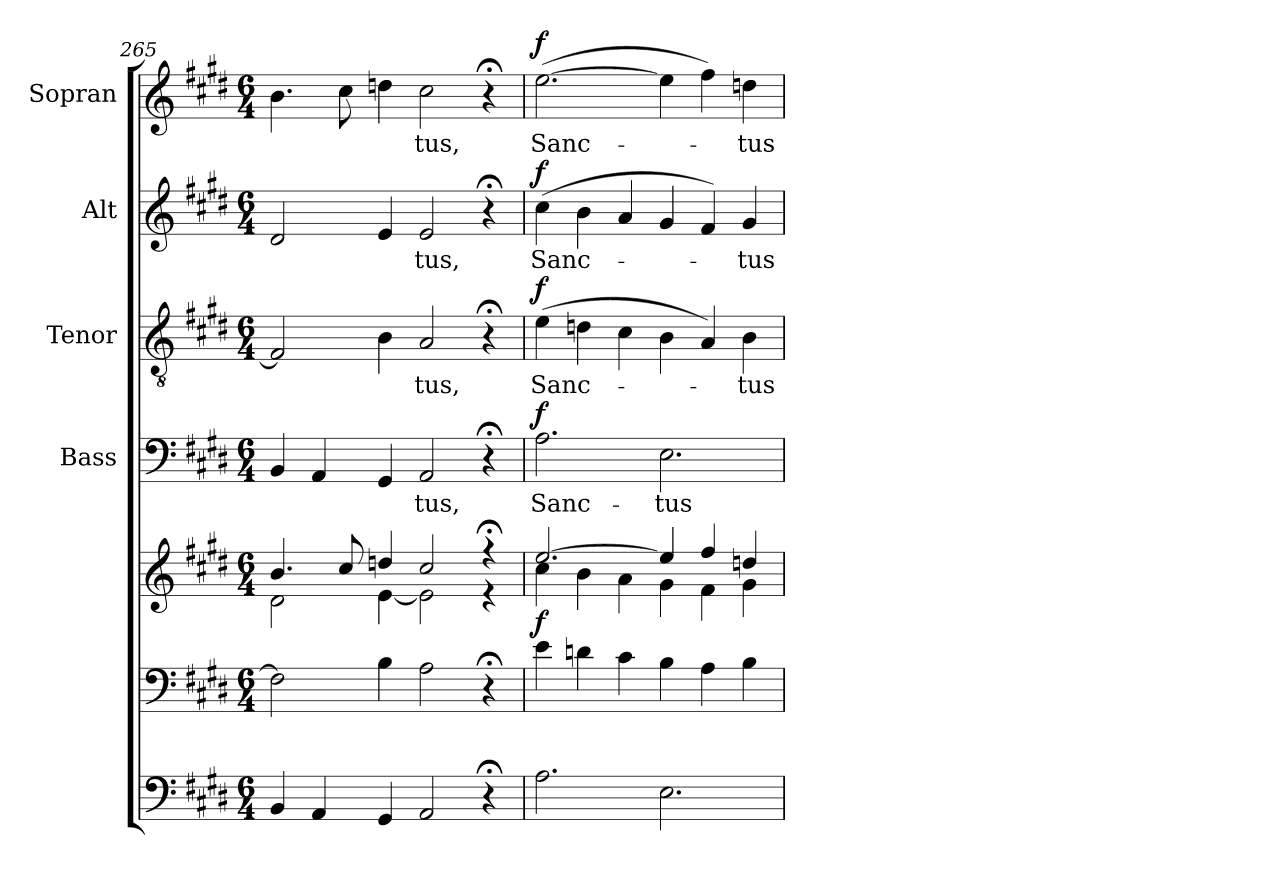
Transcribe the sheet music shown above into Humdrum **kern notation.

**kern	**kern	**kern	**dynam	**kern	**text	**dynam	**kern	**text	**dynam	**kern	**text	**dynam	**kern	**text	**dynam
*part6	*part5	*part5	*part5	*part4	*part4	*part4	*part3	*part3	*part3	*part2	*part2	*part2	*part1	*part1	*part1
*staff7	*staff6	*staff5	*staff5/6	*staff4	*staff4	*staff4	*staff3	*staff3	*staff3	*staff2	*staff2	*staff2	*staff1	*staff1	*staff1
*	*	*	*	*I"Bass	*	*	*I"Tenor	*	*	*I"Alt	*	*	*I"Sopran	*	*
*	*	*	*	*I'B.	*	*	*I'T.	*	*	*I'A.	*	*	*I'S.	*	*
*clefF4	*clefF4	*clefG2	*	*clefF4	*	*	*clefGv2	*	*	*clefG2	*	*	*clefG2	*	*
*ITrd7c12	*	*	*	*	*	*	*	*	*	*	*	*	*	*	*
*k[f#c#g#d#]	*k[f#c#g#d#]	*k[f#c#g#d#]	*	*k[f#c#g#d#]	*	*	*k[f#c#g#d#]	*	*	*k[f#c#g#d#]	*	*	*k[f#c#g#d#]	*	*
*E:	*E:	*E:	*	*E:	*	*	*E:	*	*	*E:	*	*	*E:	*	*
*M6/4	*M6/4	*M6/4	*	*M6/4	*	*	*M6/4	*	*	*M6/4	*	*	*M6/4	*	*
=265	=265	=265	=265	=265	=265	=265	=265	=265	=265	=265	=265	=265	=265	=265	=265
*	*	*^	*	*	*	*	*	*	*	*	*	*	*	*	*
4BBB/	2F#\]	4.b/	2d#\	.	4BB/	.	.	2F#/]	.	.	2d#/	.	.	4.b\	.	.
4AAA/	.	.	.	.	4AA/	.	.	.	.	.	.	.	.	.	.	.
.	.	8cc#/	.	.	.	.	.	.	.	.	.	.	.	8cc#\	.	.
4GGG#/	4B\	4ddn/	[<4e\	.	4GG#/	.	.	4B\	.	.	4e/	.	.	4ddn\	.	.
!	!	!	!	!	!	!LO:LY:b	!	!	!LO:LY:b	!	!	!LO:LY:b	!	!	!LO:LY:b	!
2AAA/	2A\	2cc#/	2e\]	.	2AA/	-tus,	.	2A/	-tus,	.	2e/	-tus,	.	2cc#\	-tus,	.
4r;<	4r;<	4r;<	4r	.	4r;<	.	.	4r;<	.	.	4r;<	.	.	4r;<	.	.
=266	=266	=266	=266	=266	=266	=266	=266	=266	=266	=266	=266	=266	=266	=266	=266	=266
!	!	!	!	!LO:DY:b	!	!LO:LY:b	!LO:DY:a	!	!LO:LY:b	!LO:DY:a	!	!LO:LY:b	!LO:DY:a	!	!LO:LY:b	!LO:DY:a
2.AA\	4e\	[>2.ee/	4cc#\	f	2.A\	Sanc-	f	(>4e\	Sanc-	f	(>4cc#\	Sanc-	f	(>[2.ee\	Sanc-	f
.	4dn\	.	4b\	.	.	.	.	4dn\	.	.	4b\	.	.	.	.	.
.	4c#\	.	4a\	.	.	.	.	4c#\	.	.	4a/	.	.	.	.	.
!	!	!	!	!	!	!LO:LY:b	!	!	!	!	!	!	!	!	!	!
2.EE\	4B\	4ee/]	4g#\	.	2.E\	-tus	.	4B\	.	.	4g#/	.	.	4ee\]	.	.
.	4A\	4ff#/	4f#\	.	.	.	.	4A/)	.	.	4f#/)	.	.	4ff#\)	.	.
!	!	!	!	!	!	!	!	!	!LO:LY:b	!	!	!LO:LY:b	!	!	!LO:LY:b	!
.	4B\	4ddn/	4g#\	.	.	.	.	4B\	-tus	.	4g#/	-tus	.	4ddn\	-tus	.
*	*	*v	*v	*	*	*	*	*	*	*	*	*	*	*	*	*
=	=	=	=	=	=	=	=	=	=	=	=	=	=	=	=
*-	*-	*-	*-	*-	*-	*-	*-	*-	*-	*-	*-	*-	*-	*-	*-
